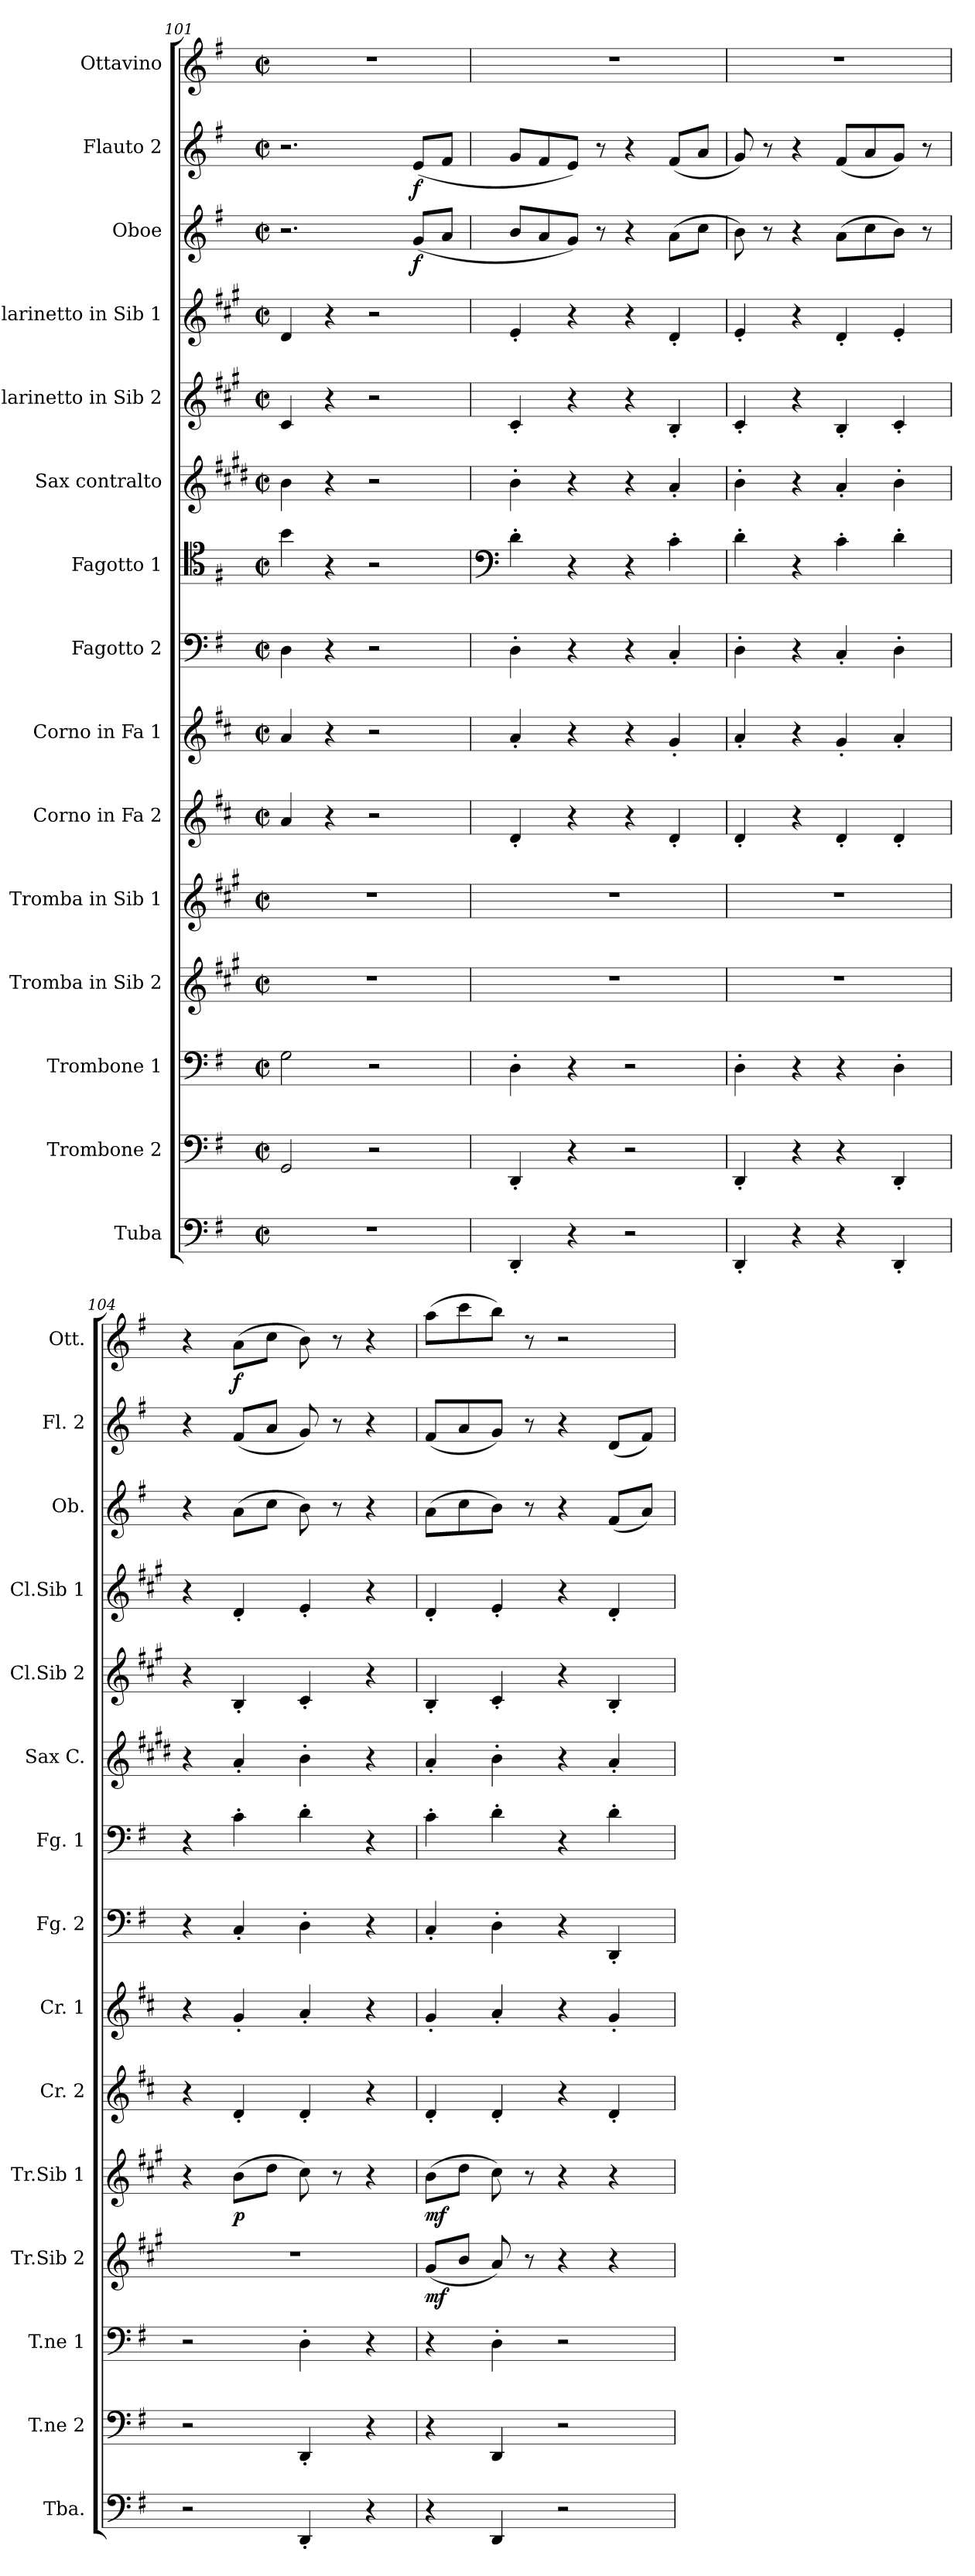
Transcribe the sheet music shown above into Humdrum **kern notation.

**kern	**kern	**kern	**kern	**dynam	**kern	**dynam	**kern	**kern	**kern	**kern	**kern	**kern	**kern	**kern	**dynam	**kern	**dynam	**kern	**dynam
*part15	*part14	*part13	*part12	*part12	*part11	*part11	*part10	*part9	*part8	*part7	*part6	*part5	*part4	*part3	*part3	*part2	*part2	*part1	*part1
*staff15	*staff14	*staff13	*staff12	*staff12	*staff11	*staff11	*staff10	*staff9	*staff8	*staff7	*staff6	*staff5	*staff4	*staff3	*staff3	*staff2	*staff2	*staff1	*staff1
*I"Tuba	*I"Trombone 2	*I"Trombone 1	*I"Tromba in Sib 2	*	*I"Tromba in Sib 1	*	*I"Corno in Fa 2	*I"Corno in Fa 1	*I"Fagotto 2	*I"Fagotto 1	*I"Sax contralto	*I"Clarinetto in Sib 2	*I"Clarinetto in Sib 1	*I"Oboe	*	*I"Flauto 2	*	*I"Ottavino	*
*I'Tba.	*I'T.ne 2	*I'T.ne 1	*I'Tr.Sib 2	*	*I'Tr.Sib 1	*	*I'Cr. 2	*I'Cr. 1	*I'Fg. 2	*I'Fg. 1	*I'Sax C.	*I'Cl.Sib 2	*I'Cl.Sib 1	*I'Ob.	*	*I'Fl. 2	*	*I'Ott.	*
*clefF4	*clefF4	*clefF4	*clefG2	*	*clefG2	*	*clefG2	*clefG2	*clefF4	*clefC4	*clefG2	*clefG2	*clefG2	*clefG2	*	*clefG2	*	*clefG2	*
*	*	*	*ITrd1c2	*	*ITrd1c2	*	*ITrd4c7	*ITrd4c7	*	*	*ITrd5c9	*ITrd1c2	*ITrd1c2	*	*	*	*	*	*
*k[f#]	*k[f#]	*k[f#]	*k[f#]	*	*k[f#]	*	*k[f#]	*k[f#]	*k[f#]	*k[f#]	*k[f#]	*k[f#]	*k[f#]	*k[f#]	*	*k[f#]	*	*k[f#]	*
*G:	*G:	*G:	*G:	*	*G:	*	*G:	*G:	*G:	*G:	*G:	*G:	*G:	*G:	*	*G:	*	*G:	*
*M2/2	*M2/2	*M2/2	*M2/2	*	*M2/2	*	*M2/2	*M2/2	*M2/2	*M2/2	*M2/2	*M2/2	*M2/2	*M2/2	*	*M2/2	*	*M2/2	*
*met(c|)	*met(c|)	*met(c|)	*met(c|)	*	*met(c|)	*	*met(c|)	*met(c|)	*met(c|)	*met(c|)	*met(c|)	*met(c|)	*met(c|)	*met(c|)	*	*met(c|)	*	*met(c|)	*
=101	=101	=101	=101	=101	=101	=101	=101	=101	=101	=101	=101	=101	=101	=101	=101	=101	=101	=101	=101
1r	2GG/	2G\	1r	.	1r	.	4d/	4d/	4D\	4b\	4d\	4B/	4c/	2.r	.	2.r	.	1r	.
.	.	.	.	.	.	.	4r	4r	4r	4r	4r	4r	4r	.	.	.	.	.	.
.	2r	2r	.	.	.	.	2r	2r	2r	2r	2r	2r	2r	.	.	.	.	.	.
!	!	!	!	!	!	!	!	!	!	!	!	!	!	!	!LO:DY:b	!	!LO:DY:b	!	!
.	.	.	.	.	.	.	.	.	.	.	.	.	.	(8g/L	f	(8e/L	f	.	.
.	.	.	.	.	.	.	.	.	.	.	.	.	.	8a/J	.	8f#/J	.	.	.
=102	=102	=102	=102	=102	=102	=102	=102	=102	=102	=102	=102	=102	=102	=102	=102	=102	=102	=102	=102
*	*	*	*	*	*	*	*	*	*	*clefF4	*	*	*	*	*	*	*	*	*
4DD'/	4DD'/	4D'\	1r	.	1r	.	4G'/	4d'/	4D'\	4d'\	4d'\	4B'/	4d'/	8b/L	.	8g/L	.	1r	.
.	.	.	.	.	.	.	.	.	.	.	.	.	.	8a/	.	8f#/	.	.	.
4r	4r	4r	.	.	.	.	4r	4r	4r	4r	4r	4r	4r	8g/J)	.	8e/J)	.	.	.
.	.	.	.	.	.	.	.	.	.	.	.	.	.	8r	.	8r	.	.	.
2r	2r	2r	.	.	.	.	4r	4r	4r	4r	4r	4r	4r	4r	.	4r	.	.	.
.	.	.	.	.	.	.	4G'/	4c'/	4C'/	4c'\	4c'/	4A'/	4c'/	(>8a\L	.	(8f#/L	.	.	.
.	.	.	.	.	.	.	.	.	.	.	.	.	.	8cc\J	.	8a/J	.	.	.
=103	=103	=103	=103	=103	=103	=103	=103	=103	=103	=103	=103	=103	=103	=103	=103	=103	=103	=103	=103
4DD'/	4DD'/	4D'\	1r	.	1r	.	4G'/	4d'/	4D'\	4d'\	4d'\	4B'/	4d'/	8b\)	.	8g/)	.	1r	.
.	.	.	.	.	.	.	.	.	.	.	.	.	.	8r	.	8r	.	.	.
4r	4r	4r	.	.	.	.	4r	4r	4r	4r	4r	4r	4r	4r	.	4r	.	.	.
4r	4r	4r	.	.	.	.	4G'/	4c'/	4C'/	4c'\	4c'/	4A'/	4c'/	(>8a\L	.	(8f#/L	.	.	.
.	.	.	.	.	.	.	.	.	.	.	.	.	.	8cc\	.	8a/	.	.	.
4DD'/	4DD'/	4D'\	.	.	.	.	4G'/	4d'/	4D'\	4d'\	4d'\	4B'/	4d'/	8b\J)	.	8g/J)	.	.	.
.	.	.	.	.	.	.	.	.	.	.	.	.	.	8r	.	8r	.	.	.
=104	=104	=104	=104	=104	=104	=104	=104	=104	=104	=104	=104	=104	=104	=104	=104	=104	=104	=104	=104
2r	2r	2r	1r	.	4r	.	4r	4r	4r	4r	4r	4r	4r	4r	.	4r	.	4r	.
!	!	!	!	!	!	!LO:DY:b	!	!	!	!	!	!	!	!	!	!	!	!	!LO:DY:b
.	.	.	.	.	(>8a\L	p	4G'/	4c'/	4C'/	4c'\	4c'/	4A'/	4c'/	(>8a\L	.	(8f#/L	.	(>8a\L	f
.	.	.	.	.	8cc\J	.	.	.	.	.	.	.	.	8cc\J	.	8a/J	.	8cc\J	.
4DD'/	4DD'/	4D'\	.	.	8b\)	.	4G'/	4d'/	4D'\	4d'\	4d'\	4B'/	4d'/	8b\)	.	8g/)	.	8b\)	.
.	.	.	.	.	8r	.	.	.	.	.	.	.	.	8r	.	8r	.	8r	.
4r	4r	4r	.	.	4r	.	4r	4r	4r	4r	4r	4r	4r	4r	.	4r	.	4r	.
!!LO:PB:g=z
=105	=105	=105	=105	=105	=105	=105	=105	=105	=105	=105	=105	=105	=105	=105	=105	=105	=105	=105	=105
!	!	!	!	!LO:DY:b	!	!LO:DY:b	!	!	!	!	!	!	!	!	!	!	!	!	!
4r	4r	4r	(8f#/L	mf	(>8a\L	mf	4G'/	4c'/	4C'/	4c'\	4c'/	4A'/	4c'/	(>8a\L	.	(8f#/L	.	(>8aa\L	.
.	.	.	8a/J	.	8cc\J	.	.	.	.	.	.	.	.	8cc\	.	8a/	.	8ccc\	.
4DD/	4DD/	4D'\	8g/)	.	8b\)	.	4G'/	4d'/	4D'\	4d'\	4d'\	4B'/	4d'/	8b\J)	.	8g/J)	.	8bb\J)	.
.	.	.	8r	.	8r	.	.	.	.	.	.	.	.	8r	.	8r	.	8r	.
2r	2r	2r	4r	.	4r	.	4r	4r	4r	4r	4r	4r	4r	4r	.	4r	.	2r	.
.	.	.	4r	.	4r	.	4G'/	4c'/	4DD'/	4d'\	4c'/	4A'/	4c'/	(8f#/L	.	(8d/L	.	.	.
.	.	.	.	.	.	.	.	.	.	.	.	.	.	8a/J)	.	8f#/J)	.	.	.
=	=	=	=	=	=	=	=	=	=	=	=	=	=	=	=	=	=	=	=
*-	*-	*-	*-	*-	*-	*-	*-	*-	*-	*-	*-	*-	*-	*-	*-	*-	*-	*-	*-
